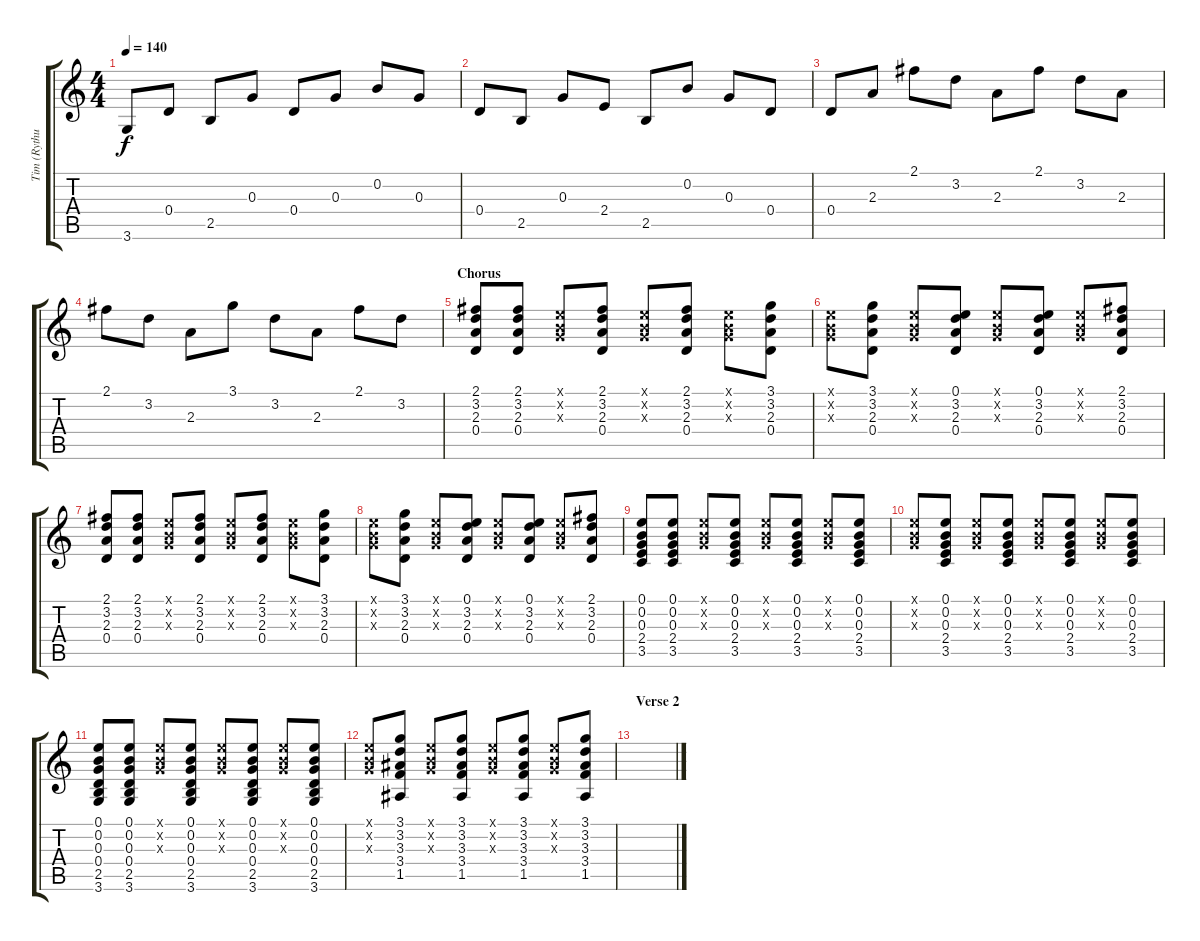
\track ("Tim (Rythum)" "Tim (Rythu") {instrument acousticguitarsteel}
\staff {score tabs}
\tuning (E4 B3 G3 D3 A2 E2) {hide}
\ts (4 4)
\tempo 140
\clef g2
\ks c
3.6.8{dy f} 0.4.8 2.5.8 0.3.8 0.4.8 0.3.8 0.2.8 0.3.8 |
0.4.8 2.5.8 0.3.8 2.4.8 2.5.8 0.2.8 0.3.8 0.4.8 |
0.4.8 2.3.8 2.1.8 3.2.8 2.3.8 2.1.8 3.2.8 2.3.8 |
2.1.8 3.2.8 2.3.8 3.1.8 3.2.8 2.3.8 2.1.8 3.2.8 |
\section ("" "Chorus")
(2.1 3.2 2.3 0.4).8 (2.1 3.2 2.3 0.4).8 (0.1{x} 0.2{x} 0.3{x}).8 (2.1 3.2 2.3 0.4).8 (0.1{x} 0.2{x} 0.3{x}).8 (2.1 3.2 2.3 0.4).8 (0.1{x} 0.2{x} 0.3{x}).8 (3.1 3.2 2.3 0.4).8 |
(0.1{x} 0.2{x} 0.3{x}).8 (3.1 3.2 2.3 0.4).8 (0.1{x} 0.2{x} 0.3{x}).8 (0.1 3.2 2.3 0.4).8 (0.1{x} 0.2{x} 0.3{x}).8 (0.1 3.2 2.3 0.4).8 (0.1{x} 0.2{x} 0.3{x}).8 (2.1 3.2 2.3 0.4).8 |
(2.1 3.2 2.3 0.4).8 (2.1 3.2 2.3 0.4).8 (0.1{x} 0.2{x} 0.3{x}).8 (2.1 3.2 2.3 0.4).8 (0.1{x} 0.2{x} 0.3{x}).8 (2.1 3.2 2.3 0.4).8 (0.1{x} 0.2{x} 0.3{x}).8 (3.1 3.2 2.3 0.4).8 |
(0.1{x} 0.2{x} 0.3{x}).8 (3.1 3.2 2.3 0.4).8 (0.1{x} 0.2{x} 0.3{x}).8 (0.1 3.2 2.3 0.4).8 (0.1{x} 0.2{x} 0.3{x}).8 (0.1 3.2 2.3 0.4).8 (0.1{x} 0.2{x} 0.3{x}).8 (2.1 3.2 2.3 0.4).8 |
(0.1 0.2 0.3 2.4 3.5).8 (0.1 0.2 0.3 2.4 3.5).8 (0.1{x} 0.2{x} 0.3{x}).8 (0.1 0.2 0.3 2.4 3.5).8 (0.1{x} 0.2{x} 0.3{x}).8 (0.1 0.2 0.3 2.4 3.5).8 (0.1{x} 0.2{x} 0.3{x}).8 (0.1 0.2 0.3 2.4 3.5).8 |
(0.1{x} 0.2{x} 0.3{x}).8 (0.1 0.2 0.3 2.4 3.5).8 (0.1{x} 0.2{x} 0.3{x}).8 (0.1 0.2 0.3 2.4 3.5).8 (0.1{x} 0.2{x} 0.3{x}).8 (0.1 0.2 0.3 2.4 3.5).8 (0.1{x} 0.2{x} 0.3{x}).8 (0.1 0.2 0.3 2.4 3.5).8 |
(0.1 0.2 0.3 0.4 2.5 3.6).8 (0.1 0.2 0.3 0.4 2.5 3.6).8 (0.1{x} 0.2{x} 0.3{x}).8 (0.1 0.2 0.3 0.4 2.5 3.6).8 (0.1{x} 0.2{x} 0.3{x}).8 (0.1 0.2 0.3 0.4 2.5 3.6).8 (0.1{x} 0.2{x} 0.3{x}).8 (0.1 0.2 0.3 0.4 2.5 3.6).8 |
(0.1{x} 0.2{x} 0.3{x}).8 (3.1 3.2 3.3 3.4 1.5).8 (0.1{x} 0.2{x} 0.3{x}).8 (3.1 3.2 3.3 3.4 1.5).8 (0.1{x} 0.2{x} 0.3{x}).8 (3.1 3.2 3.3 3.4 1.5).8 (0.1{x} 0.2{x} 0.3{x}).8 (3.1 3.2 3.3 3.4 1.5).8 |
\section ("" "Verse 2")
